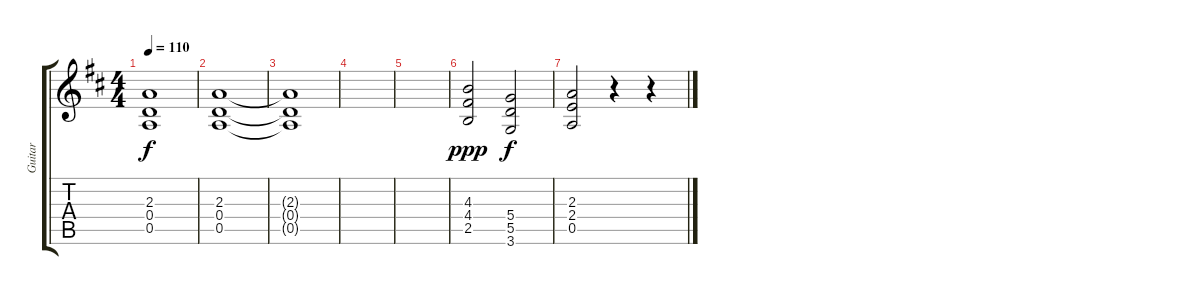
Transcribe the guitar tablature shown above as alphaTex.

\track ("Guitar" "Guitar") {instrument acousticguitarnylon}
\staff {score tabs}
\tuning (E4 B3 G3 D3 A2 E2) {hide}
\ts (4 4)
\tempo 110
\clef g2
\ks d
(2.3{t} 0.4{t} 0.5{t}).1{dy f} |
(2.3 0.4 0.5).1 |
(2.3{t} 0.4{t} 0.5{t}).1 |
|
|
(4.3 4.4 2.5).2{dy ppp} (5.4 5.5 3.6).2{dy f} |
(2.3 2.4 0.5).2 r.4 r.4
